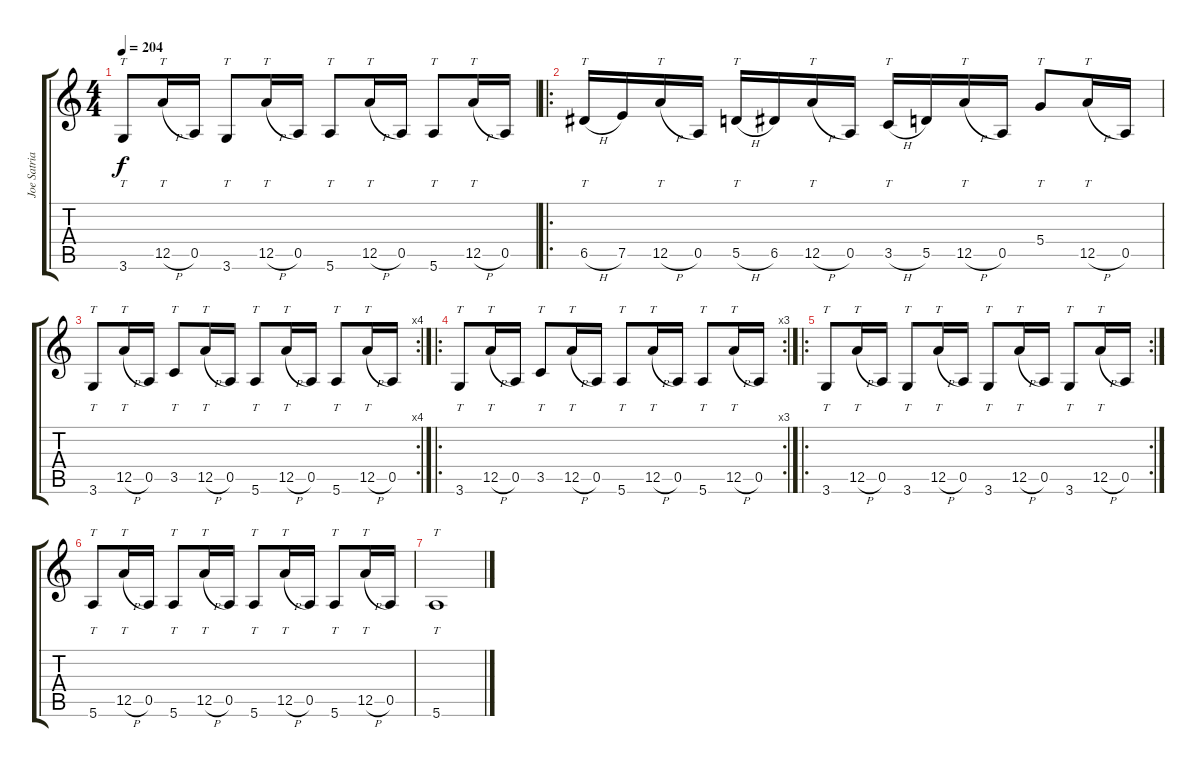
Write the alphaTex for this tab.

\track ("Joe Satriani (El. Guitar)" "Joe Satria") {instrument electricguitarclean}
\staff {score tabs}
\tuning (E4 B3 G3 D3 A2 E2) {hide}
\ts (4 4)
\tempo 204
\clef g2
\ks c
3.6.8{tt dy f} 12.5{h}.16{tt} 0.5.16 3.6.8{tt} 12.5{h}.16{tt} 0.5.16 5.6.8{tt} 12.5{h}.16{tt} 0.5.16 5.6.8{tt} 12.5{h}.16{tt} 0.5.16 |
\ro
6.5{h}.16{tt} 7.5.16 12.5{h}.16{tt} 0.5.16 5.5{h}.16{tt} 6.5.16 12.5{h}.16{tt} 0.5.16 3.5{h}.16{tt} 5.5.16 12.5{h}.16{tt} 0.5.16 5.4.8{tt} 12.5{h}.16{tt} 0.5.16 |
\rc 4
3.6.8{tt} 12.5{h}.16{tt} 0.5.16 3.5.8{tt} 12.5{h}.16{tt} 0.5.16 5.6.8{tt} 12.5{h}.16{tt} 0.5.16 5.6.8{tt} 12.5{h}.16{tt} 0.5.16 |
\ro
\rc 3
3.6.8{tt} 12.5{h}.16{tt} 0.5.16 3.5.8{tt} 12.5{h}.16{tt} 0.5.16 5.6.8{tt} 12.5{h}.16{tt} 0.5.16 5.6.8{tt} 12.5{h}.16{tt} 0.5.16 |
\ro
\rc 2
3.6.8{tt} 12.5{h}.16{tt} 0.5.16 3.6.8{tt} 12.5{h}.16{tt} 0.5.16 3.6.8{tt} 12.5{h}.16{tt} 0.5.16 3.6.8{tt} 12.5{h}.16{tt} 0.5.16 |
5.6.8{tt} 12.5{h}.16{tt} 0.5.16 5.6.8{tt} 12.5{h}.16{tt} 0.5.16 5.6.8{tt} 12.5{h}.16{tt} 0.5.16 5.6.8{tt} 12.5{h}.16{tt} 0.5.16 |
5.6.1{tt}
